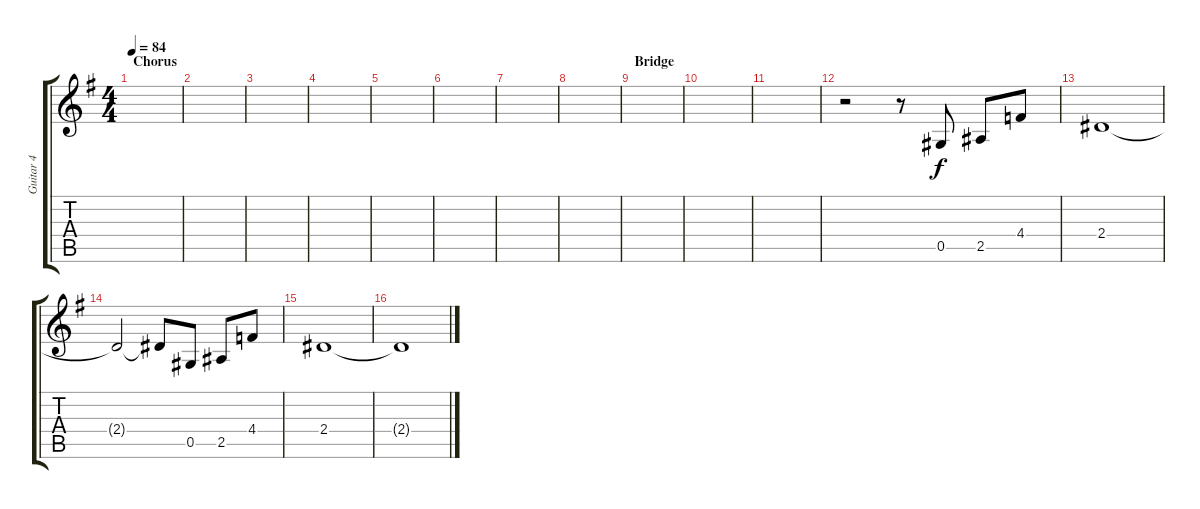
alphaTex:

\track ("Guitar 4" "Guitar 4") {instrument distortionguitar}
\staff {score tabs}
\tuning (Eb4 Bb3 Gb3 Db3 Ab2 Eb2) {hide}
\ts (4 4)
\section ("" "Chorus")
\tempo 84
\clef g2
\ks g
|
|
|
|
|
|
|
|
\section ("" "Bridge")
|
|
|
r.2 r.8 0.5.8 2.5.8 4.4.8 |
2.4.1 |
2.4{t}.2 2.4{t}.8 0.5.8 2.5.8 4.4.8 |
2.4.1 |
2.4{t}.1
